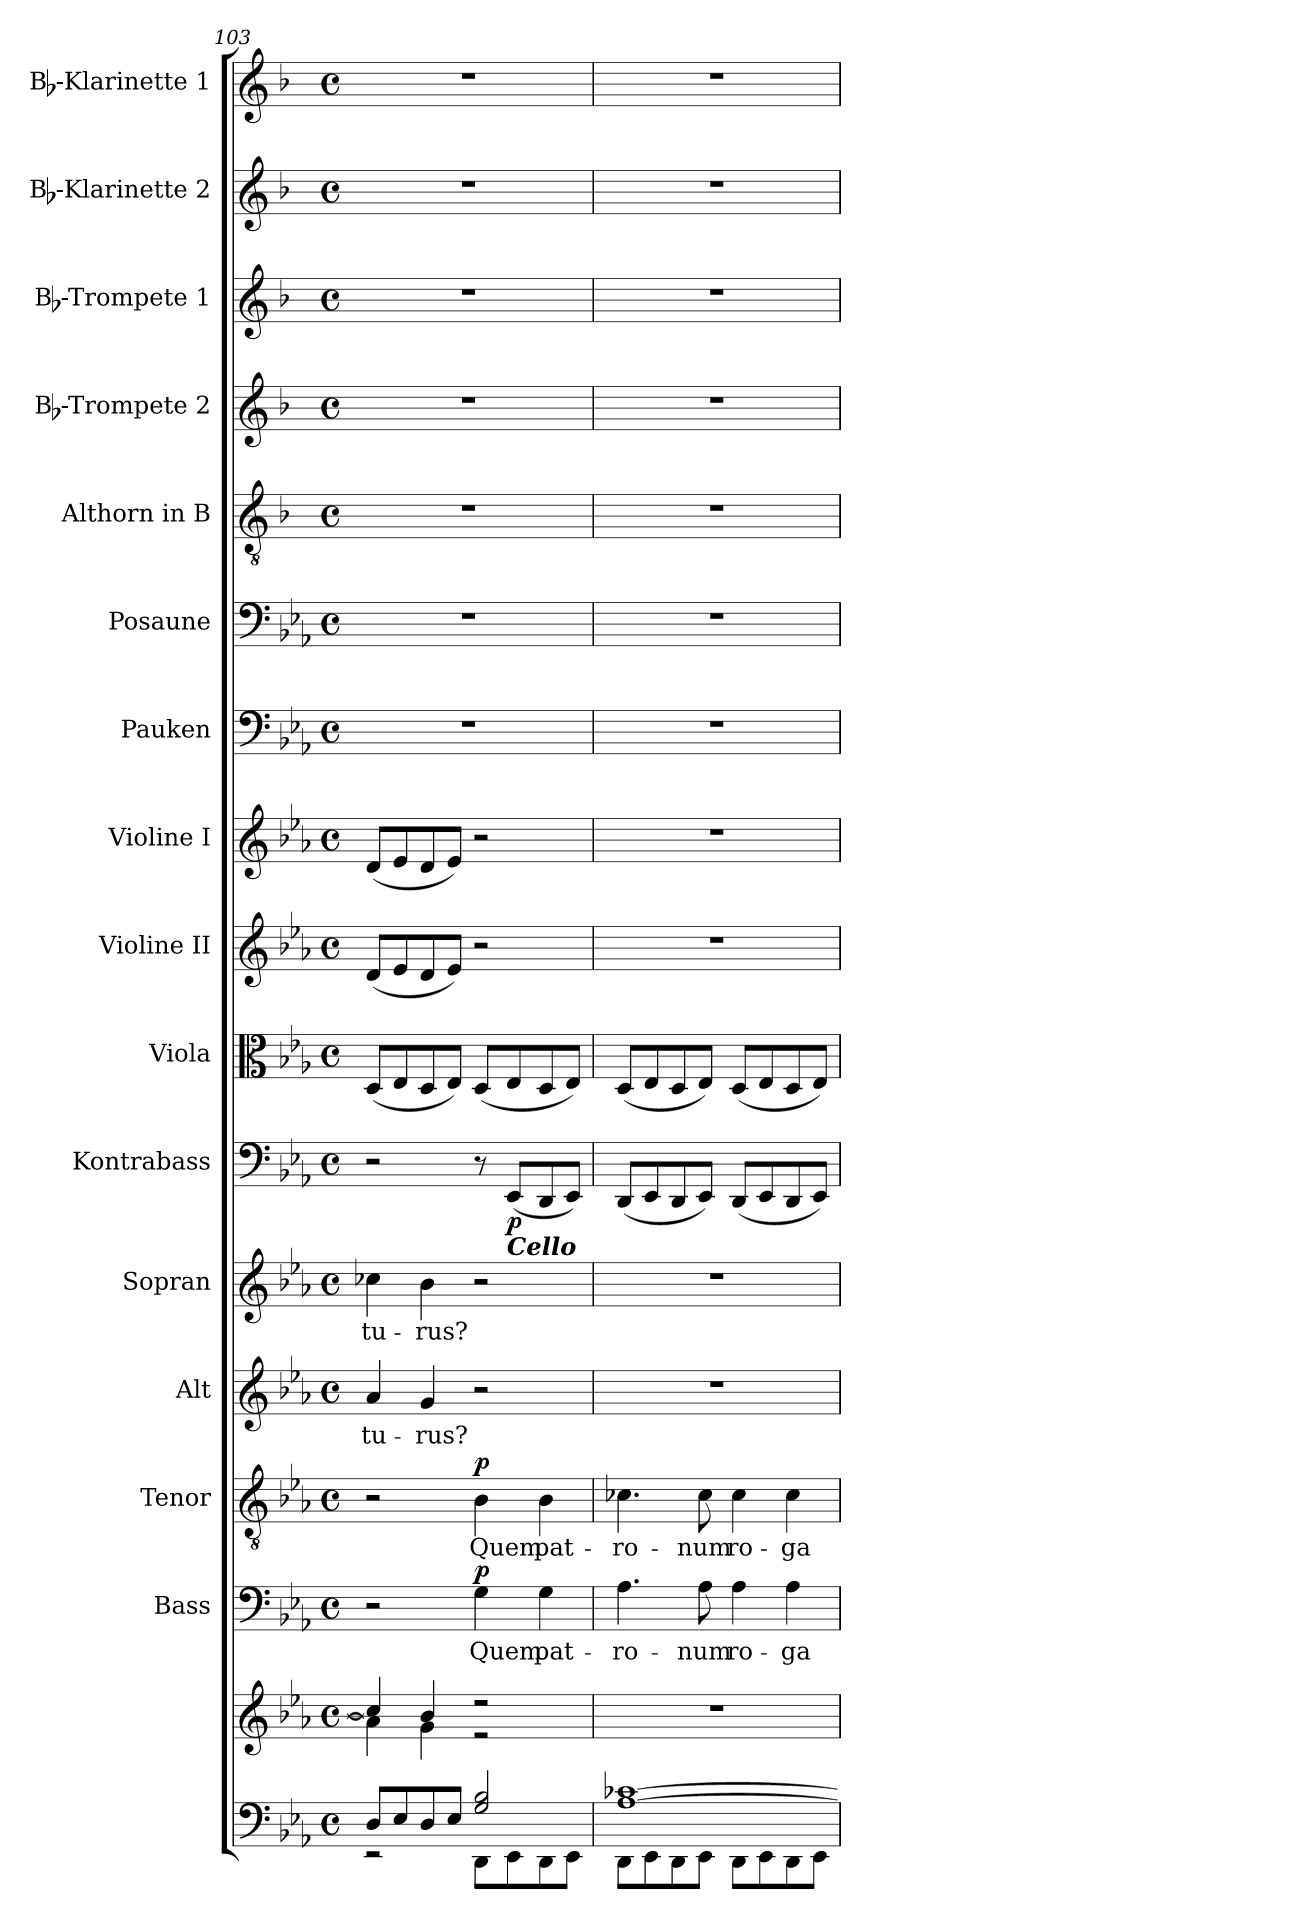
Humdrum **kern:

**kern	**kern	**kern	**text	**dynam	**kern	**text	**dynam	**kern	**text	**kern	**text	**kern	**dynam	**kern	**kern	**kern	**kern	**kern	**kern	**kern	**kern	**kern	**kern
*part16	*part16	*part15	*part15	*part15	*part14	*part14	*part14	*part13	*part13	*part12	*part12	*part11	*part11	*part10	*part9	*part8	*part7	*part6	*part5	*part4	*part3	*part2	*part1
*staff17	*staff16	*staff15	*staff15	*staff15	*staff14	*staff14	*staff14	*staff13	*staff13	*staff12	*staff12	*staff11	*staff11	*staff10	*staff9	*staff8	*staff7	*staff6	*staff5	*staff4	*staff3	*staff2	*staff1
*	*	*I"Bass	*	*	*I"Tenor	*	*	*I"Alt	*	*I"Sopran	*	*I"Kontrabass	*	*I"Viola	*I"Violine II	*I"Violine I	*I"Pauken	*I"Posaune	*I"Althorn in B	*I"Bb-Trompete 2	*I"Bb-Trompete 1	*I"Bb-Klarinette 2	*I"Bb-Klarinette 1
*	*	*I'B.	*	*	*I'T.	*	*	*I'A.	*	*I'S.	*	*I'Kb.	*	*I'Vla.	*I'Vl. II	*I'Vl. I	*I'Pk.	*I'Pos.	*	*I'Bb Trp. 2	*I'Bb Trp. 1	*I'Bb Kl. 2	*I'Bb Kl. 1
*clefF4	*clefG2	*clefF4	*	*	*clefGv2	*	*	*clefG2	*	*clefG2	*	*clefF4	*	*clefC3	*clefG2	*clefG2	*clefF4	*clefF4	*clefGv2	*clefG2	*clefG2	*clefG2	*clefG2
*	*	*	*	*	*	*	*	*	*	*	*	*ITrd7c12	*	*	*	*	*	*	*ITrd1c2	*ITrd1c2	*ITrd1c2	*ITrd1c2	*ITrd1c2
*k[b-e-a-]	*k[b-e-a-]	*k[b-e-a-]	*	*	*k[b-e-a-]	*	*	*k[b-e-a-]	*	*k[b-e-a-]	*	*k[b-e-a-]	*	*k[b-e-a-]	*k[b-e-a-]	*k[b-e-a-]	*k[b-e-a-]	*k[b-e-a-]	*k[b-e-a-]	*k[b-e-a-]	*k[b-e-a-]	*k[b-e-a-]	*k[b-e-a-]
*E-:	*E-:	*E-:	*	*	*E-:	*	*	*E-:	*	*E-:	*	*E-:	*	*E-:	*E-:	*E-:	*E-:	*E-:	*E-:	*E-:	*E-:	*E-:	*E-:
*M4/4	*M4/4	*M4/4	*	*	*M4/4	*	*	*M4/4	*	*M4/4	*	*M4/4	*	*M4/4	*M4/4	*M4/4	*M4/4	*M4/4	*M4/4	*M4/4	*M4/4	*M4/4	*M4/4
*met(c)	*met(c)	*met(c)	*	*	*met(c)	*	*	*met(c)	*	*met(c)	*	*met(c)	*	*met(c)	*met(c)	*met(c)	*met(c)	*met(c)	*met(c)	*met(c)	*met(c)	*met(c)	*met(c)
=103	=103	=103	=103	=103	=103	=103	=103	=103	=103	=103	=103	=103	=103	=103	=103	=103	=103	=103	=103	=103	=103	=103	=103
*^	*^	*	*	*	*	*	*	*	*	*	*	*	*	*	*	*	*	*	*	*	*	*	*
!	!	!	!	!	!	!	!	!	!	!	!LO:LY:b	!	!LO:LY:b	!	!	!	!	!	!	!	!	!	!	!	!
8D/L	2rEE	4cc-/]	4a-\]	2r	.	.	2r	.	.	4a-/	-tu-	4cc-X\	-tu-	2r	.	(<8D/L	(<8d/L	(<8d/L	1r	1r	1r	1r	1r	1r	1r
8E-/	.	.	.	.	.	.	.	.	.	.	.	.	.	.	.	8E-/	8e-/	8e-/	.	.	.	.	.	.	.
!	!	!	!	!	!	!	!	!	!	!	!LO:LY:b	!	!LO:LY:b	!	!	!	!	!	!	!	!	!	!	!	!
8D/	.	4b-/	4g\	.	.	.	.	.	.	4g/	-rus?	4b-\	-rus?	.	.	8D/	8d/	8d/	.	.	.	.	.	.	.
8E-/J	.	.	.	.	.	.	.	.	.	.	.	.	.	.	.	8E-/J)	8e-/J)	8e-/J)	.	.	.	.	.	.	.
!	!	!	!	!	!LO:LY:b	!LO:DY:a	!	!LO:LY:b	!LO:DY:a	!	!	!	!	!	!	!	!	!	!	!	!	!	!	!	!
2G/ 2B-/	8DD\L	2r	2r	4G\	Quem	p	4B-\	Quem	p	2r	.	2r	.	8r	.	(<8D/L	2r	2r	.	.	.	.	.	.	.
!	!	!	!	!	!	!	!	!	!	!	!	!	!	!LO:TX:b:Bi:t=Cello	!	!	!	!	!	!	!	!	!	!	!
!	!	!	!	!	!	!	!	!	!	!	!	!	!	!	!LO:DY:b	!	!	!	!	!	!	!	!	!	!
.	8EE-\	.	.	.	.	.	.	.	.	.	.	.	.	(<8EEE-/L	p	8E-/	.	.	.	.	.	.	.	.	.
!	!	!	!	!	!LO:LY:b	!	!	!LO:LY:b	!	!	!	!	!	!	!	!	!	!	!	!	!	!	!	!	!
.	8DD\	.	.	4G\	pat-	.	4B-\	pat-	.	.	.	.	.	8DDD/	.	8D/	.	.	.	.	.	.	.	.	.
.	8EE-\J	.	.	.	.	.	.	.	.	.	.	.	.	8EEE-/J)	.	8E-/J)	.	.	.	.	.	.	.	.	.
*	*	*v	*v	*	*	*	*	*	*	*	*	*	*	*	*	*	*	*	*	*	*	*	*	*	*
=104	=104	=104	=104	=104	=104	=104	=104	=104	=104	=104	=104	=104	=104	=104	=104	=104	=104	=104	=104	=104	=104	=104	=104	=104
!	!	!	!	!LO:LY:b	!	!	!LO:LY:b	!	!	!	!	!	!	!	!	!	!	!	!	!	!	!	!	!
[>1A- [>1c-X	8DD\L	1r	4.A-\	-ro-	.	4.c-X\	-ro-	.	1r	.	1r	.	(<8DDD/L	.	(<8D/L	1r	1r	1r	1r	1r	1r	1r	1r	1r
.	8EE-\	.	.	.	.	.	.	.	.	.	.	.	8EEE-/	.	8E-/	.	.	.	.	.	.	.	.	.
.	8DD\	.	.	.	.	.	.	.	.	.	.	.	8DDD/	.	8D/	.	.	.	.	.	.	.	.	.
!	!	!	!	!LO:LY:b	!	!	!LO:LY:b	!	!	!	!	!	!	!	!	!	!	!	!	!	!	!	!	!
.	8EE-\J	.	8A-\	-num	.	8c-\	-num	.	.	.	.	.	8EEE-/J)	.	8E-/J)	.	.	.	.	.	.	.	.	.
!	!	!	!	!LO:LY:b	!	!	!LO:LY:b	!	!	!	!	!	!	!	!	!	!	!	!	!	!	!	!	!
.	8DD\L	.	4A-\	ro-	.	4c-\	ro-	.	.	.	.	.	(<8DDD/L	.	(<8D/L	.	.	.	.	.	.	.	.	.
.	8EE-\	.	.	.	.	.	.	.	.	.	.	.	8EEE-/	.	8E-/	.	.	.	.	.	.	.	.	.
!	!	!	!	!LO:LY:b	!	!	!LO:LY:b	!	!	!	!	!	!	!	!	!	!	!	!	!	!	!	!	!
.	8DD\	.	4A-\	-ga-	.	4c-\	-ga-	.	.	.	.	.	8DDD/	.	8D/	.	.	.	.	.	.	.	.	.
.	8EE-\J	.	.	.	.	.	.	.	.	.	.	.	8EEE-/J)	.	8E-/J)	.	.	.	.	.	.	.	.	.
*v	*v	*	*	*	*	*	*	*	*	*	*	*	*	*	*	*	*	*	*	*	*	*	*	*
=	=	=	=	=	=	=	=	=	=	=	=	=	=	=	=	=	=	=	=	=	=	=	=
*-	*-	*-	*-	*-	*-	*-	*-	*-	*-	*-	*-	*-	*-	*-	*-	*-	*-	*-	*-	*-	*-	*-	*-
